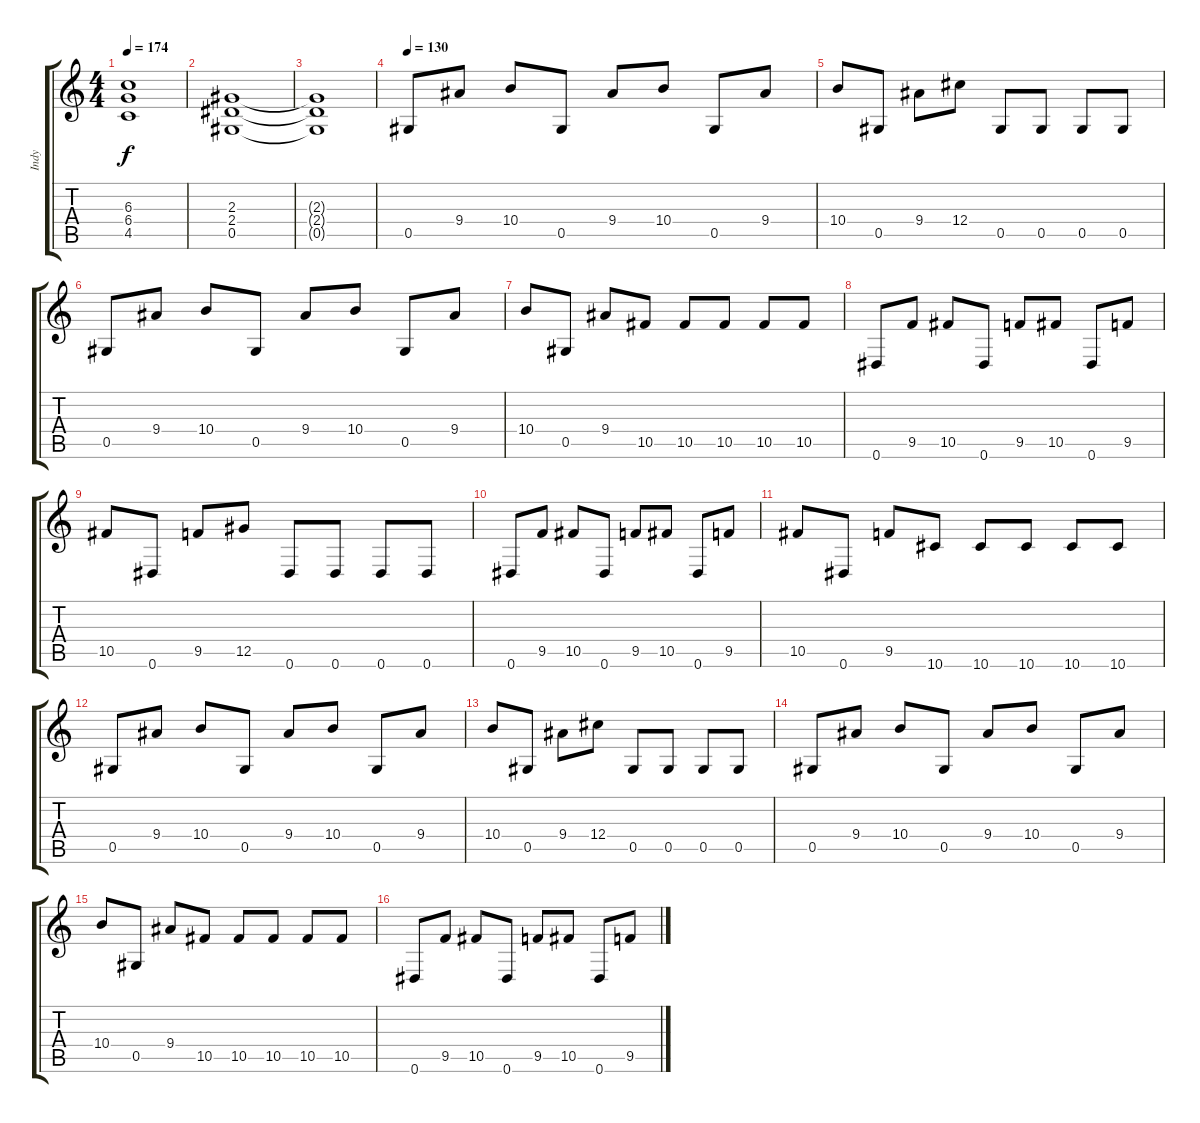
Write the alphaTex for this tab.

\track ("Indy" "Indy") {instrument distortionguitar}
\staff {score tabs}
\tuning (Eb4 Bb3 Gb3 Db3 Ab2 Eb2) {hide}
\ts (4 4)
\tempo 174
\clef g2
\ks c
(6.3 6.4 4.5).1{dy f} |
(2.3 2.4 0.5).1 |
(2.3{t} 2.4{t} 0.5{t}).1 |
\tempo 130
0.5.8 9.4.8 10.4.8 0.5.8 9.4.8 10.4.8 0.5.8 9.4.8 |
10.4.8 0.5.8 9.4.8 12.4.8 0.5.8 0.5.8 0.5.8 0.5.8 |
0.5.8 9.4.8 10.4.8 0.5.8 9.4.8 10.4.8 0.5.8 9.4.8 |
10.4.8 0.5.8 9.4.8 10.5.8 10.5.8 10.5.8 10.5.8 10.5.8 |
0.6.8 9.5.8 10.5.8 0.6.8 9.5.8 10.5.8 0.6.8 9.5.8 |
10.5.8 0.6.8 9.5.8 12.5.8 0.6.8 0.6.8 0.6.8 0.6.8 |
0.6.8 9.5.8 10.5.8 0.6.8 9.5.8 10.5.8 0.6.8 9.5.8 |
10.5.8 0.6.8 9.5.8 10.6.8 10.6.8 10.6.8 10.6.8 10.6.8 |
0.5.8 9.4.8 10.4.8 0.5.8 9.4.8 10.4.8 0.5.8 9.4.8 |
10.4.8 0.5.8 9.4.8 12.4.8 0.5.8 0.5.8 0.5.8 0.5.8 |
0.5.8 9.4.8 10.4.8 0.5.8 9.4.8 10.4.8 0.5.8 9.4.8 |
10.4.8 0.5.8 9.4.8 10.5.8 10.5.8 10.5.8 10.5.8 10.5.8 |
0.6.8 9.5.8 10.5.8 0.6.8 9.5.8 10.5.8 0.6.8 9.5.8
